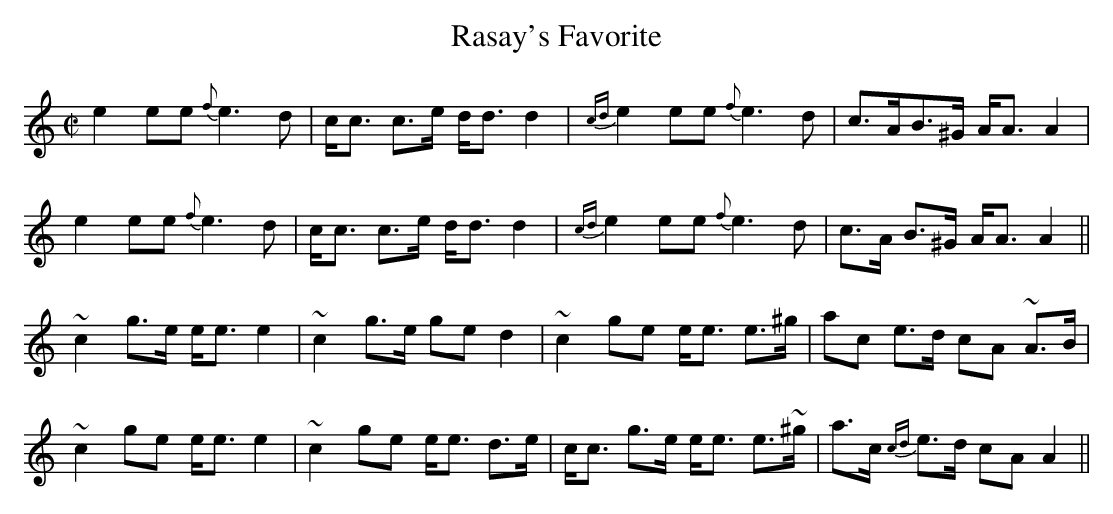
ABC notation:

X:1
T:Rasay's Favorite
M:C|
L:1/8
K:Amin
e2 ee {f}e3d|c<c c>e d<d d2|{cd}e2 ee {f}e3d|c>AB>^G A<A A2|
e2 ee {f}e3d|c<c c>e d<d d2|{cd}e2 ee {f}e3d|c>A B>^G A<A A2||
~c2 g>e e<e e2|~c2 g>e ge d2|~c2 ge e<e e>^g|ac e>d cA ~A>B|
~c2 ge e<e e2|~c2 ge e<e d>e|c<c g>e e<e e>~^g|a>c {cd} e>d cA A2||
